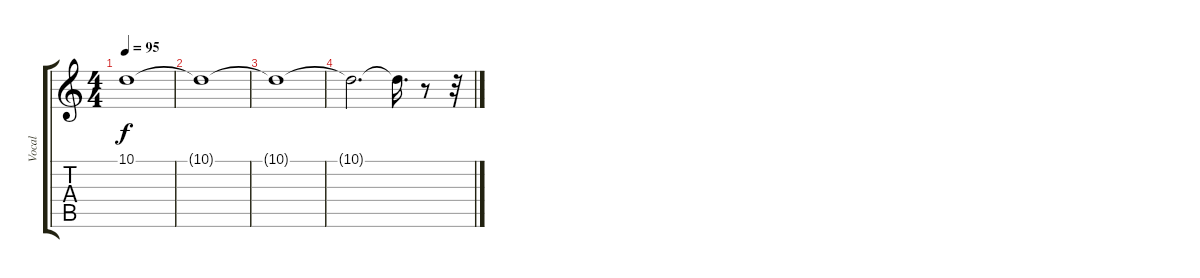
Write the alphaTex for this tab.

\track ("Vocal" "Vocal") {instrument lead2sawtooth}
\staff {score tabs}
\tuning (E4 B3 G3 D3 A2 E2) {hide}
\ts (4 4)
\tempo 95
\clef g2
\ks c
10.1.1{dy f} |
10.1{t}.1 |
10.1{t}.1 |
10.1{t}.2{d} 10.1{t}.16{d} r.8 r.32
